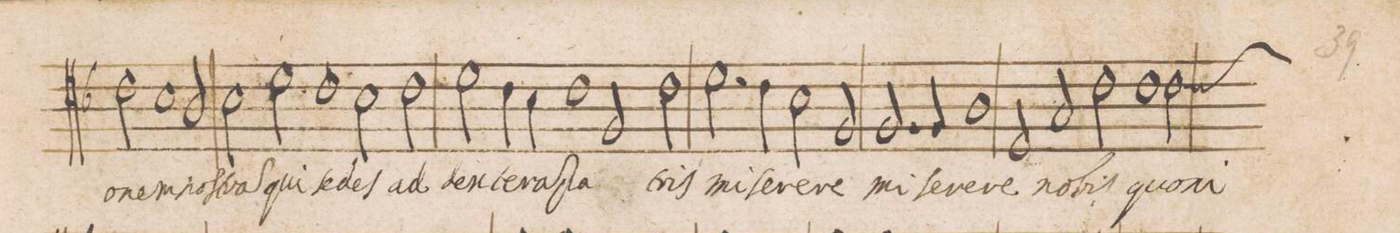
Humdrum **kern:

**kern	**text
*I"ALTVS	*
*clefC4	*
*k[b-]	*
*met(C|)	*
*M2/1	*
2c\	-o-
1B-\	-nem
=64-	=64-
2A/	noſ-
2B-\	-tra(m)
2d\	qui
=65-	=65-
1c	se-
2B-\	-des
2c\	ad
=66-	=66-
2d\	dex-
4c\	-te-
4B-\	-ra(m)
1c	pa-
=67-	=67-
2F/	.
2c\	-tris
2.d\	mi-
4c\	-ſe-
=68-	=68-
2B-\	-re-
2F/	-re
2.F/	mi-
4F/	-ſe-
=69-	=69-
1A	-re-
2D/	-re
2G/	no-
=70-	=70-
2c\	-bis
1c	quo-
*custos:c	*
2c\	-ni-
=71-	=71-
*-	*-
